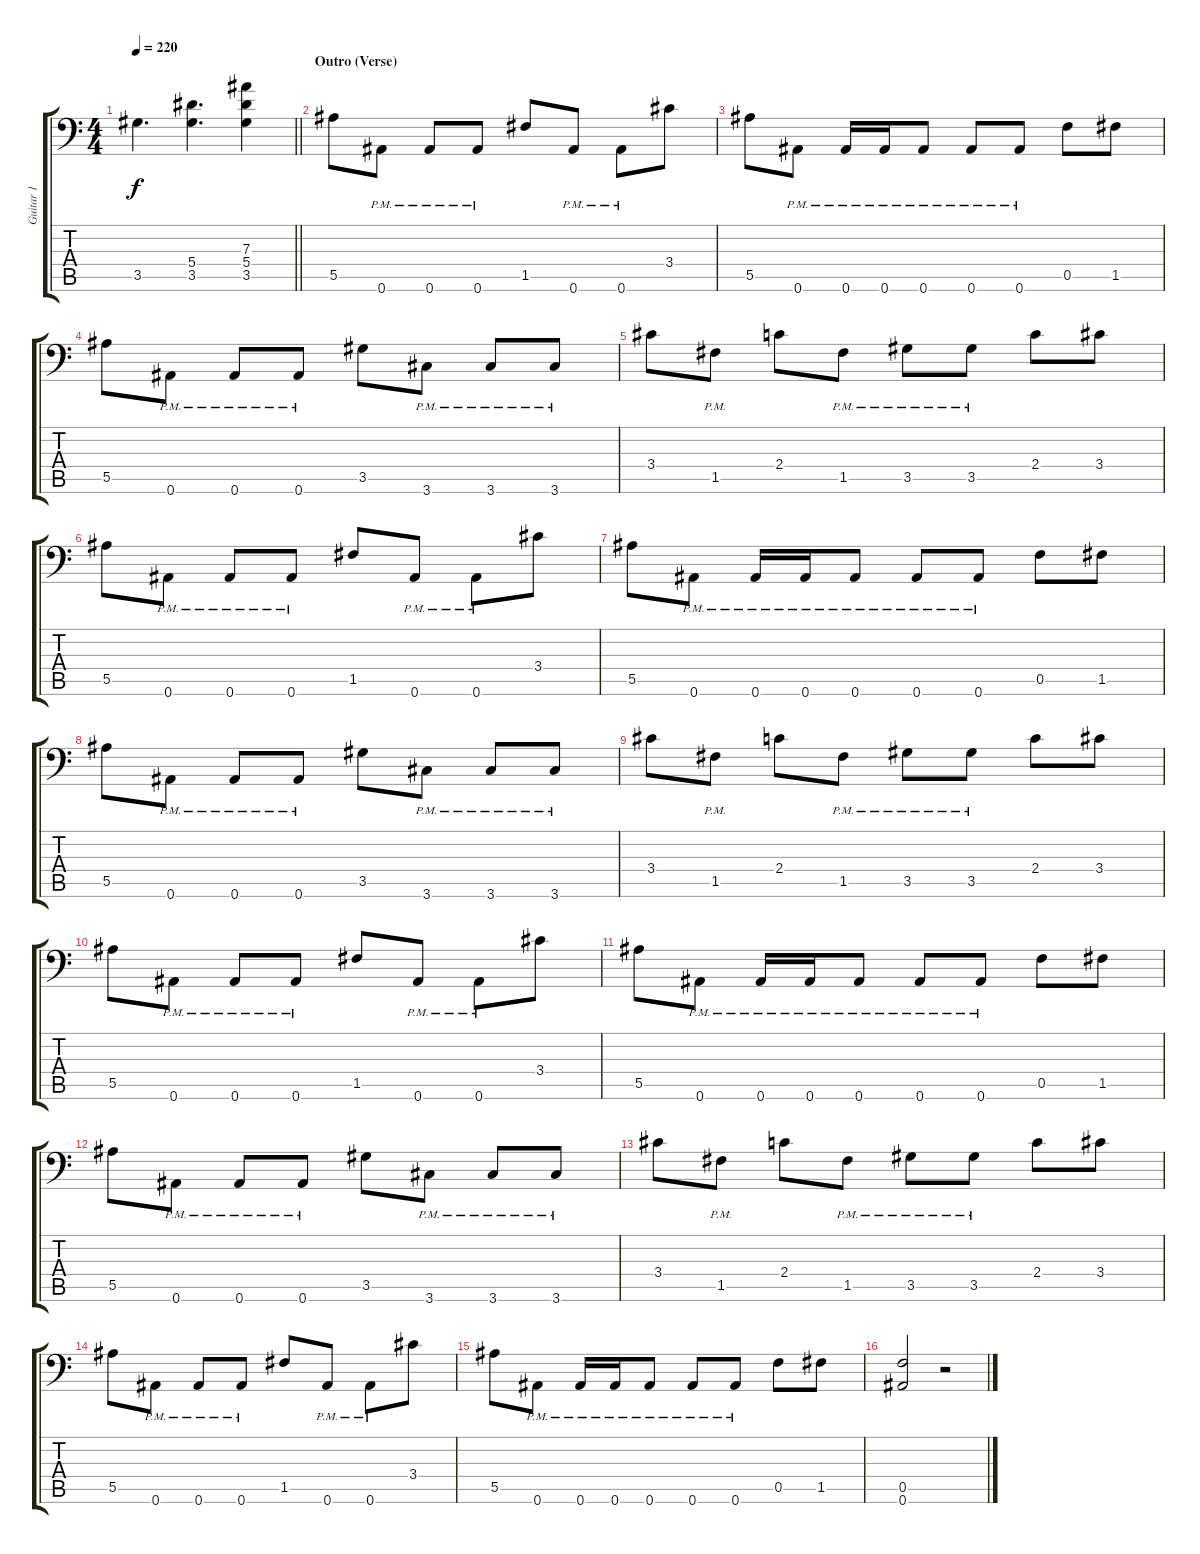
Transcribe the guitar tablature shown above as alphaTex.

\track ("Guitar 1" "Guitar 1") {instrument distortionguitar}
\staff {score tabs}
\tuning (C4 G3 Eb3 Bb2 F2 Bb1) {hide}
\ts (4 4)
\tempo 220
\clef f4
\barLineRight lightlight
\ks c
3.5.4{d dy f} (5.4 3.5).4{d} (7.3 5.4 3.5).4 |
\section ("" "Outro (Verse)")
5.5.8 0.6{pm}.8 0.6{pm}.8 0.6{pm}.8 1.5.8 0.6{pm}.8 0.6{pm}.8 3.4.8 |
5.5.8 0.6{pm}.8 0.6{pm}.16 0.6{pm}.16 0.6{pm}.8 0.6{pm}.8 0.6{pm}.8 0.5.8 1.5.8 |
5.5.8 0.6{pm}.8 0.6{pm}.8 0.6{pm}.8 3.5.8 3.6{pm}.8 3.6{pm}.8 3.6{pm}.8 |
3.4.8 1.5{pm}.8 2.4.8 1.5{pm}.8 3.5{pm}.8 3.5{pm}.8 2.4.8 3.4.8 |
5.5.8 0.6{pm}.8 0.6{pm}.8 0.6{pm}.8 1.5.8 0.6{pm}.8 0.6{pm}.8 3.4.8 |
5.5.8 0.6{pm}.8 0.6{pm}.16 0.6{pm}.16 0.6{pm}.8 0.6{pm}.8 0.6{pm}.8 0.5.8 1.5.8 |
5.5.8 0.6{pm}.8 0.6{pm}.8 0.6{pm}.8 3.5.8 3.6{pm}.8 3.6{pm}.8 3.6{pm}.8 |
3.4.8 1.5{pm}.8 2.4.8 1.5{pm}.8 3.5{pm}.8 3.5{pm}.8 2.4.8 3.4.8 |
5.5.8 0.6{pm}.8 0.6{pm}.8 0.6{pm}.8 1.5.8 0.6{pm}.8 0.6{pm}.8 3.4.8 |
5.5.8 0.6{pm}.8 0.6{pm}.16 0.6{pm}.16 0.6{pm}.8 0.6{pm}.8 0.6{pm}.8 0.5.8 1.5.8 |
5.5.8 0.6{pm}.8 0.6{pm}.8 0.6{pm}.8 3.5.8 3.6{pm}.8 3.6{pm}.8 3.6{pm}.8 |
3.4.8 1.5{pm}.8 2.4.8 1.5{pm}.8 3.5{pm}.8 3.5{pm}.8 2.4.8 3.4.8 |
5.5.8 0.6{pm}.8 0.6{pm}.8 0.6{pm}.8 1.5.8 0.6{pm}.8 0.6{pm}.8 3.4.8 |
5.5.8 0.6{pm}.8 0.6{pm}.16 0.6{pm}.16 0.6{pm}.8 0.6{pm}.8 0.6{pm}.8 0.5.8 1.5.8 |
(0.5 0.6).2 r.2
